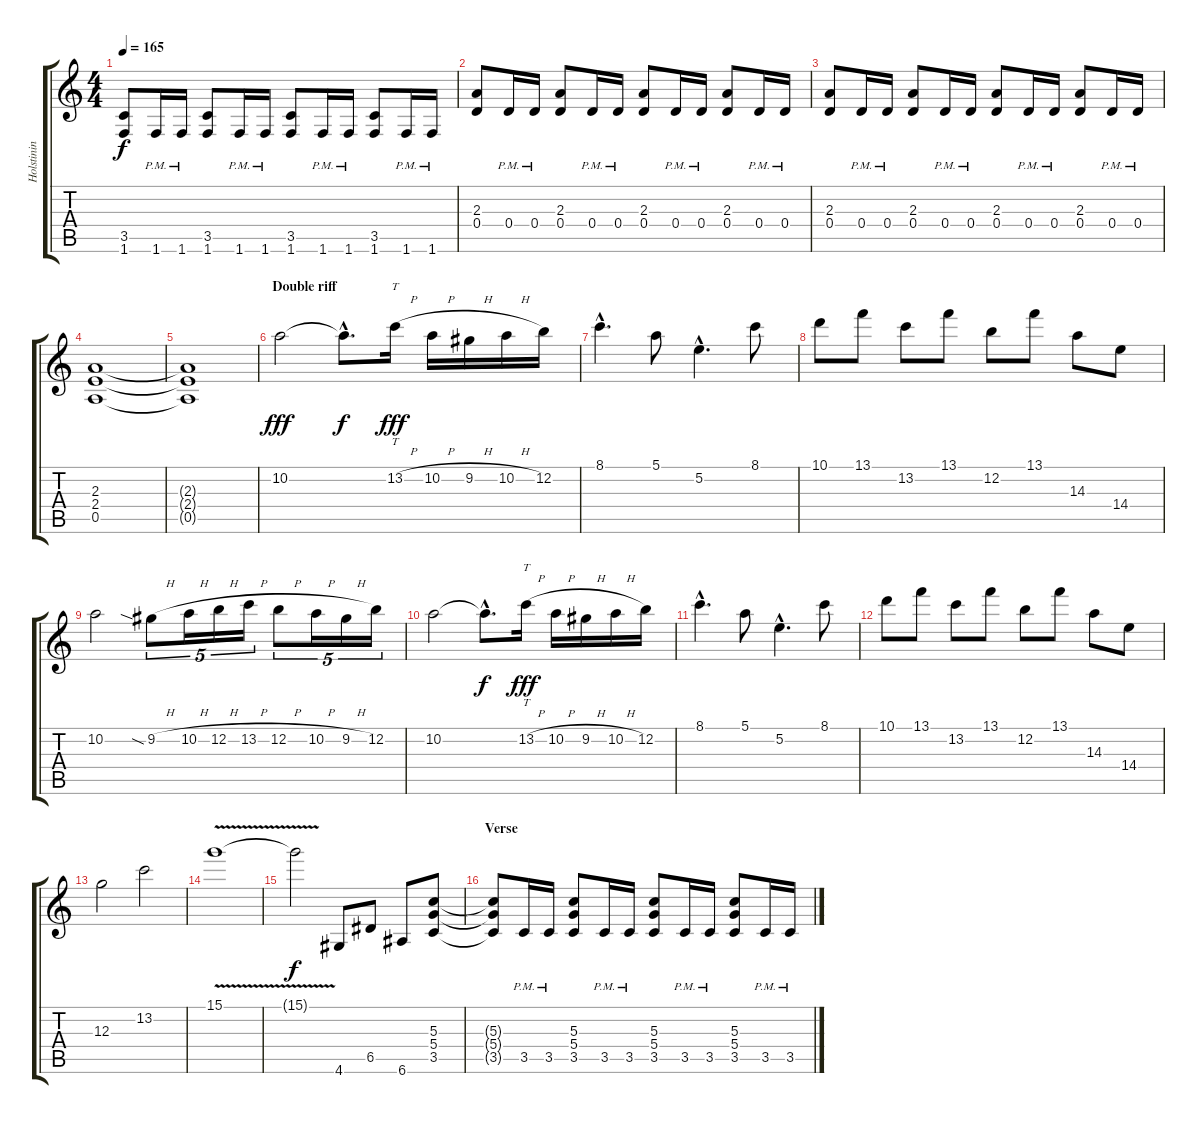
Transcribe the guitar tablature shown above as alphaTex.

\track ("Holstinin" "Holstinin") {instrument distortionguitar}
\staff {score tabs}
\tuning (E4 B3 G3 D3 A2 E2) {hide}
\ts (4 4)
\tempo 165
\clef g2
\ks c
(3.5 1.6).8{dy f} 1.6{pm}.16 1.6{pm}.16 (3.5 1.6).8 1.6{pm}.16 1.6{pm}.16 (3.5 1.6).8 1.6{pm}.16 1.6{pm}.16 (3.5 1.6).8 1.6{pm}.16 1.6{pm}.16 |
(2.3 0.4).8 0.4{pm}.16 0.4{pm}.16 (2.3 0.4).8 0.4{pm}.16 0.4{pm}.16 (2.3 0.4).8 0.4{pm}.16 0.4{pm}.16 (2.3 0.4).8 0.4{pm}.16 0.4{pm}.16 |
(2.3 0.4).8 0.4{pm}.16 0.4{pm}.16 (2.3 0.4).8 0.4{pm}.16 0.4{pm}.16 (2.3 0.4).8 0.4{pm}.16 0.4{pm}.16 (2.3 0.4).8 0.4{pm}.16 0.4{pm}.16 |
(2.3 2.4 0.5).1 |
(2.3{t} 2.4{t} 0.5{t}).1 |
\section ("" "Double riff")
10.2.2{dy fff volume 15 instrument overdrivenguitar} 10.2{hac t}.8{d dy f} 13.2{h}.16{tt dy fff} 10.2{h}.16 9.2{h}.16 10.2{h}.16 12.2.16 |
8.1{hac}.4{d} 5.1.8 5.2{hac}.4{d} 8.1.8 |
10.1.8 13.1.8 13.2.8 13.1.8 12.2.8 13.1.8 14.3.8 14.4.8 |
10.2.2 9.2{sia h}.8{tu (5 4)} 10.2{h}.16{tu (5 4)} 12.2{h}.16{tu (5 4)} 13.2{h}.16{tu (5 4)} 12.2{h}.8{tu (5 4)} 10.2{h}.16{tu (5 4)} 9.2{h}.16{tu (5 4)} 12.2.16{tu (5 4)} |
10.2.2 10.2{hac t}.8{d dy f} 13.2{h}.16{tt dy fff} 10.2{h}.16 9.2{h}.16 10.2{h}.16 12.2.16 |
8.1{hac}.4{d} 5.1.8 5.2{hac}.4{d} 8.1.8 |
10.1.8 13.1.8 13.2.8 13.1.8 12.2.8 13.1.8 14.3.8 14.4.8 |
12.3.2 13.2.2 |
15.1{v}.1 |
15.1{t}.2{dy f volume 13 balance 8 instrument distortionguitar} 4.6.8 6.5.8 6.6.8 (5.3 5.4 3.5).8 |
\section ("" "Verse")
(5.3{t} 5.4{t} 3.5{t}).8 3.5{pm}.16 3.5{pm}.16 (5.3 5.4 3.5).8 3.5{pm}.16 3.5{pm}.16 (5.3 5.4 3.5).8 3.5{pm}.16 3.5{pm}.16 (5.3 5.4 3.5).8 3.5{pm}.16 3.5{pm}.16
